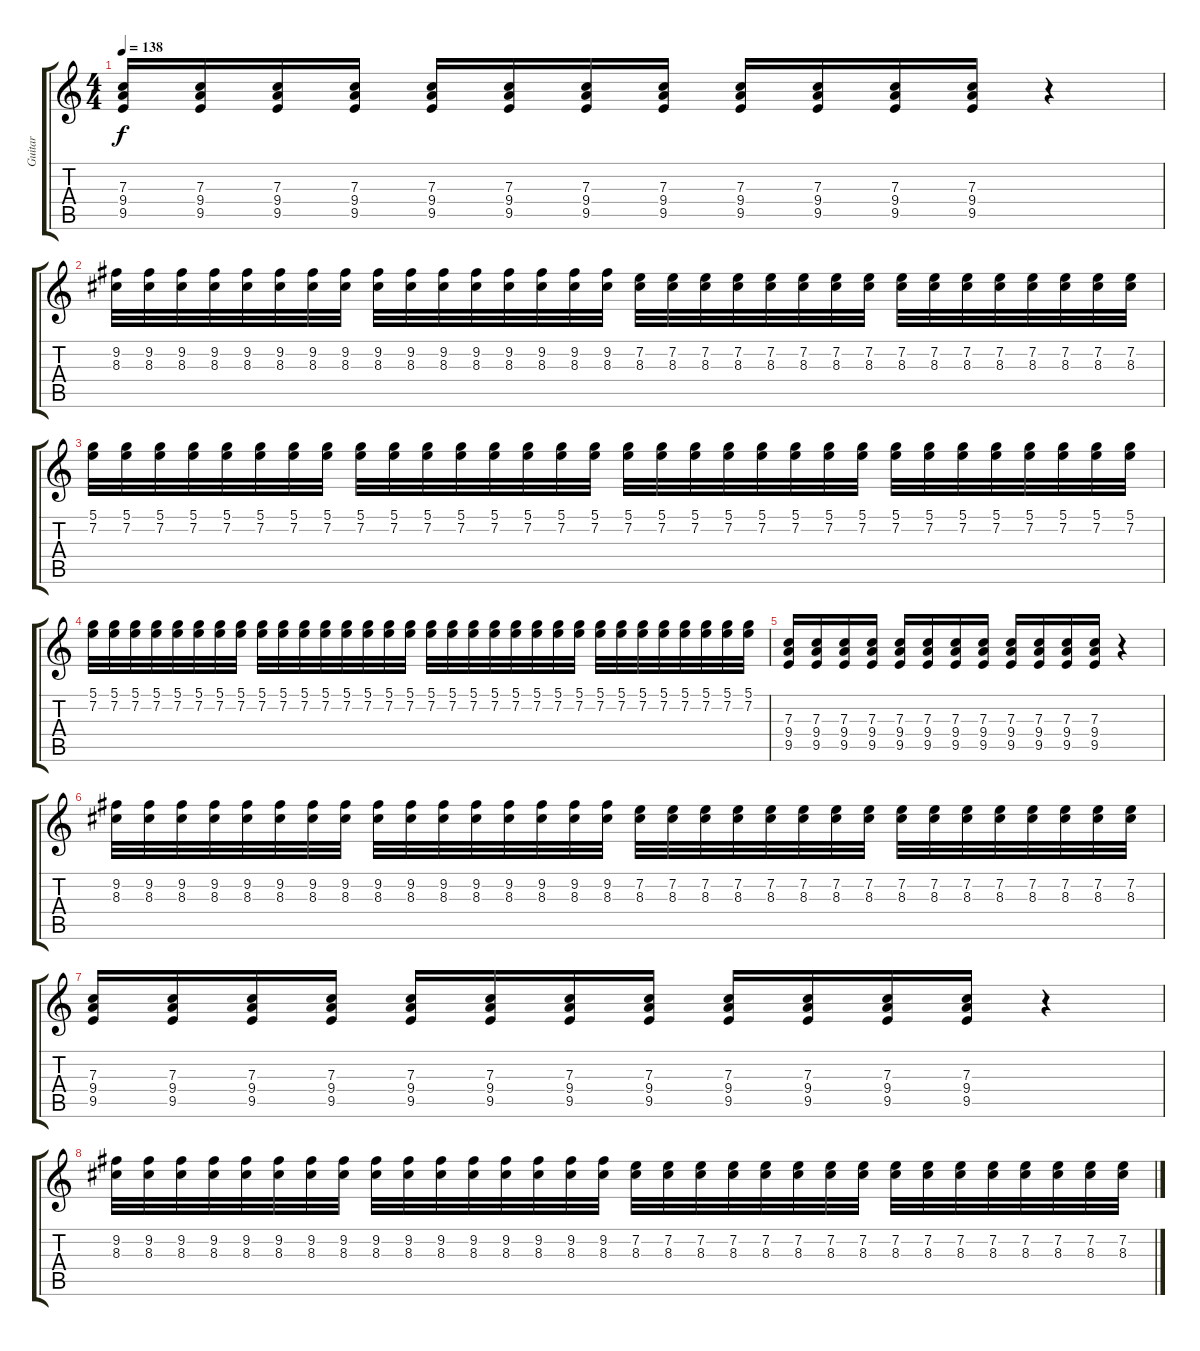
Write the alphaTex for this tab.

\track ("Guitar" "Guitar") {instrument distortionguitar}
\staff {score tabs}
\tuning (D4 A3 F3 C3 G2 D2) {hide}
\ts (4 4)
\tempo 138
\clef g2
\ks c
(7.3 9.4 9.5).16{dy f} (7.3 9.4 9.5).16 (7.3 9.4 9.5).16 (7.3 9.4 9.5).16 (7.3 9.4 9.5).16 (7.3 9.4 9.5).16 (7.3 9.4 9.5).16 (7.3 9.4 9.5).16 (7.3 9.4 9.5).16 (7.3 9.4 9.5).16 (7.3 9.4 9.5).16 (7.3 9.4 9.5).16 r.4 |
(9.2 8.3).32 (9.2 8.3).32 (9.2 8.3).32 (9.2 8.3).32 (9.2 8.3).32 (9.2 8.3).32 (9.2 8.3).32 (9.2 8.3).32 (9.2 8.3).32 (9.2 8.3).32 (9.2 8.3).32 (9.2 8.3).32 (9.2 8.3).32 (9.2 8.3).32 (9.2 8.3).32 (9.2 8.3).32 (7.2 8.3).32 (7.2 8.3).32 (7.2 8.3).32 (7.2 8.3).32 (7.2 8.3).32 (7.2 8.3).32 (7.2 8.3).32 (7.2 8.3).32 (7.2 8.3).32 (7.2 8.3).32 (7.2 8.3).32 (7.2 8.3).32 (7.2 8.3).32 (7.2 8.3).32 (7.2 8.3).32 (7.2 8.3).32 |
(5.1 7.2).32 (5.1 7.2).32 (5.1 7.2).32 (5.1 7.2).32 (5.1 7.2).32 (5.1 7.2).32 (5.1 7.2).32 (5.1 7.2).32 (5.1 7.2).32 (5.1 7.2).32 (5.1 7.2).32 (5.1 7.2).32 (5.1 7.2).32 (5.1 7.2).32 (5.1 7.2).32 (5.1 7.2).32 (5.1 7.2).32 (5.1 7.2).32 (5.1 7.2).32 (5.1 7.2).32 (5.1 7.2).32 (5.1 7.2).32 (5.1 7.2).32 (5.1 7.2).32 (5.1 7.2).32 (5.1 7.2).32 (5.1 7.2).32 (5.1 7.2).32 (5.1 7.2).32 (5.1 7.2).32 (5.1 7.2).32 (5.1 7.2).32 |
(5.1 7.2).32 (5.1 7.2).32 (5.1 7.2).32 (5.1 7.2).32 (5.1 7.2).32 (5.1 7.2).32 (5.1 7.2).32 (5.1 7.2).32 (5.1 7.2).32 (5.1 7.2).32 (5.1 7.2).32 (5.1 7.2).32 (5.1 7.2).32 (5.1 7.2).32 (5.1 7.2).32 (5.1 7.2).32 (5.1 7.2).32 (5.1 7.2).32 (5.1 7.2).32 (5.1 7.2).32 (5.1 7.2).32 (5.1 7.2).32 (5.1 7.2).32 (5.1 7.2).32 (5.1 7.2).32 (5.1 7.2).32 (5.1 7.2).32 (5.1 7.2).32 (5.1 7.2).32 (5.1 7.2).32 (5.1 7.2).32 (5.1 7.2).32 |
(7.3 9.4 9.5).16 (7.3 9.4 9.5).16 (7.3 9.4 9.5).16 (7.3 9.4 9.5).16 (7.3 9.4 9.5).16 (7.3 9.4 9.5).16 (7.3 9.4 9.5).16 (7.3 9.4 9.5).16 (7.3 9.4 9.5).16 (7.3 9.4 9.5).16 (7.3 9.4 9.5).16 (7.3 9.4 9.5).16 r.4 |
(9.2 8.3).32 (9.2 8.3).32 (9.2 8.3).32 (9.2 8.3).32 (9.2 8.3).32 (9.2 8.3).32 (9.2 8.3).32 (9.2 8.3).32 (9.2 8.3).32 (9.2 8.3).32 (9.2 8.3).32 (9.2 8.3).32 (9.2 8.3).32 (9.2 8.3).32 (9.2 8.3).32 (9.2 8.3).32 (7.2 8.3).32 (7.2 8.3).32 (7.2 8.3).32 (7.2 8.3).32 (7.2 8.3).32 (7.2 8.3).32 (7.2 8.3).32 (7.2 8.3).32 (7.2 8.3).32 (7.2 8.3).32 (7.2 8.3).32 (7.2 8.3).32 (7.2 8.3).32 (7.2 8.3).32 (7.2 8.3).32 (7.2 8.3).32 |
(7.3 9.4 9.5).16 (7.3 9.4 9.5).16 (7.3 9.4 9.5).16 (7.3 9.4 9.5).16 (7.3 9.4 9.5).16 (7.3 9.4 9.5).16 (7.3 9.4 9.5).16 (7.3 9.4 9.5).16 (7.3 9.4 9.5).16 (7.3 9.4 9.5).16 (7.3 9.4 9.5).16 (7.3 9.4 9.5).16 r.4 |
(9.2 8.3).32 (9.2 8.3).32 (9.2 8.3).32 (9.2 8.3).32 (9.2 8.3).32 (9.2 8.3).32 (9.2 8.3).32 (9.2 8.3).32 (9.2 8.3).32 (9.2 8.3).32 (9.2 8.3).32 (9.2 8.3).32 (9.2 8.3).32 (9.2 8.3).32 (9.2 8.3).32 (9.2 8.3).32 (7.2 8.3).32 (7.2 8.3).32 (7.2 8.3).32 (7.2 8.3).32 (7.2 8.3).32 (7.2 8.3).32 (7.2 8.3).32 (7.2 8.3).32 (7.2 8.3).32 (7.2 8.3).32 (7.2 8.3).32 (7.2 8.3).32 (7.2 8.3).32 (7.2 8.3).32 (7.2 8.3).32 (7.2 8.3).32
